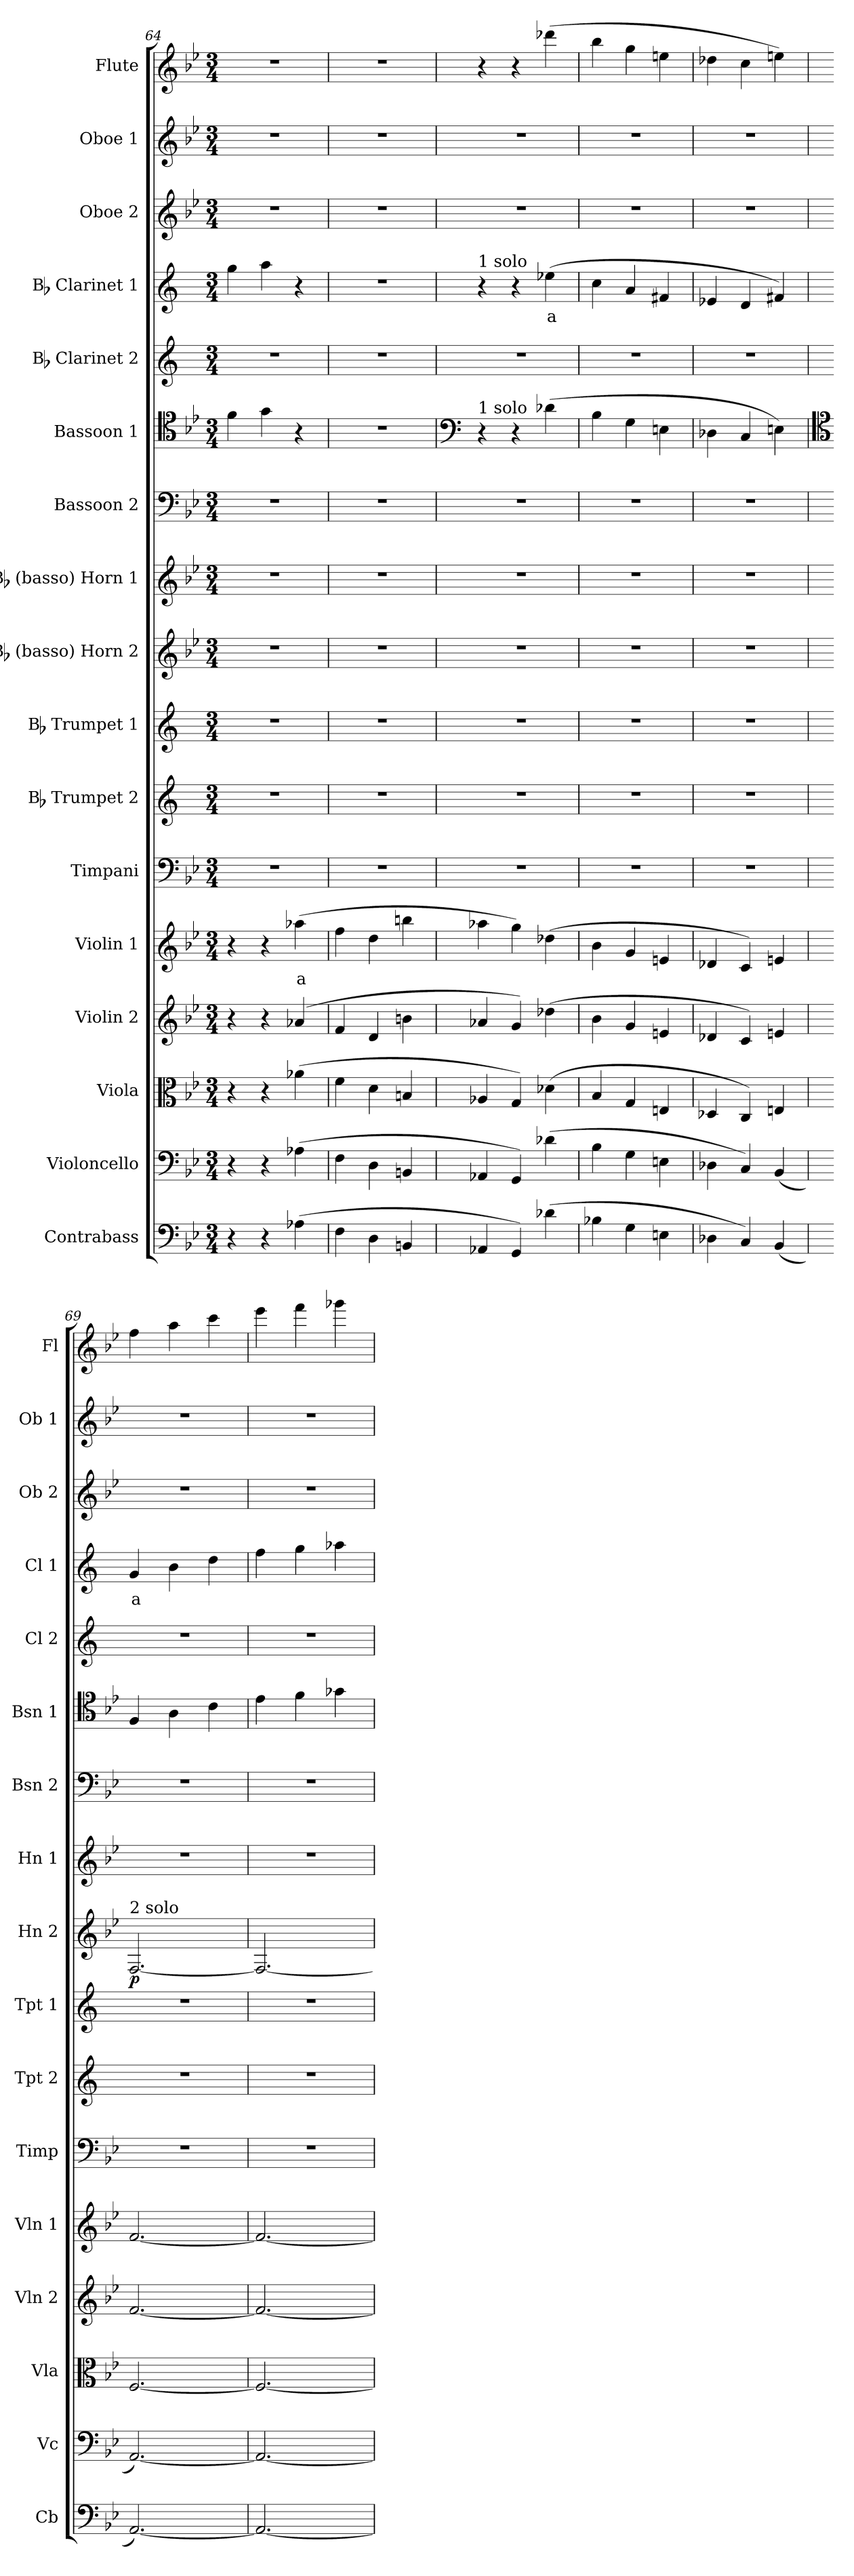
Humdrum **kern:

**kern	**kern	**kern	**kern	**kern	**text	**kern	**kern	**kern	**kern	**dynam	**kern	**kern	**kern	**kern	**kern	**text	**kern	**kern	**kern
*part17	*part16	*part15	*part14	*part13	*part13	*part12	*part11	*part10	*part9	*part9	*part8	*part7	*part6	*part5	*part4	*part4	*part3	*part2	*part1
*staff17	*staff16	*staff15	*staff14	*staff13	*staff13	*staff12	*staff11	*staff10	*staff9	*staff9	*staff8	*staff7	*staff6	*staff5	*staff4	*staff4	*staff3	*staff2	*staff1
*I"Contrabass	*I"Violoncello	*I"Viola	*I"Violin 2	*I"Violin 1	*	*I"Timpani	*I"Bb Trumpet 2	*I"Bb Trumpet 1	*I"Bb (basso) Horn 2	*	*I"Bb (basso) Horn 1	*I"Bassoon 2	*I"Bassoon 1	*I"Bb Clarinet 2	*I"Bb Clarinet 1	*	*I"Oboe 2	*I"Oboe 1	*I"Flute
*I'Cb	*I'Vc	*I'Vla	*I'Vln 2	*I'Vln 1	*	*I'Timp	*I'Tpt 2	*I'Tpt 1	*I'Hn 2	*	*I'Hn 1	*I'Bsn 2	*I'Bsn 1	*I'Cl 2	*I'Cl 1	*	*I'Ob 2	*I'Ob 1	*I'Fl
*clefF4	*clefF4	*clefC3	*clefG2	*clefG2	*	*clefF4	*clefG2	*clefG2	*clefG2	*	*clefG2	*clefF4	*clefC4	*clefG2	*clefG2	*	*clefG2	*clefG2	*clefG2
*ITrd7c12	*	*	*	*	*	*	*ITrd1c2	*ITrd1c2	*ITrd8c14	*	*ITrd8c14	*	*	*ITrd1c2	*ITrd1c2	*	*	*	*
*k[b-e-]	*k[b-e-]	*k[b-e-]	*k[b-e-]	*k[b-e-]	*	*k[b-e-]	*k[b-e-]	*k[b-e-]	*k[b-e-]	*	*k[b-e-]	*k[b-e-]	*k[b-e-]	*k[b-e-]	*k[b-e-]	*	*k[b-e-]	*k[b-e-]	*k[b-e-]
*M3/4	*M3/4	*M3/4	*M3/4	*M3/4	*	*M3/4	*M3/4	*M3/4	*M3/4	*	*M3/4	*M3/4	*M3/4	*M3/4	*M3/4	*	*M3/4	*M3/4	*M3/4
=64	=64	=64	=64	=64	=64	=64	=64	=64	=64	=64	=64	=64	=64	=64	=64	=64	=64	=64	=64
4r	4r	4r	4r	4r	.	2.r	2.r	2.r	2.r	.	2.r	2.r	4f\	2.r	4ff\	.	2.r	2.r	2.r
4r	4r	4r	4r	4r	.	.	.	.	.	.	.	.	4g\	.	4gg\	.	.	.	.
!	!	!	!	!	!LO:LY:b:color=#FF0000	!	!	!	!	!	!	!	!	!	!	!	!	!	!
(4AA-X\	(4A-X\	(4a-X\	(4a-X/	(4aa-X\	a	.	.	.	.	.	.	.	4r	.	4r	.	.	.	.
=65	=65	=65	=65	=65	=65	=65	=65	=65	=65	=65	=65	=65	=65	=65	=65	=65	=65	=65	=65
4FF\	4F\	4f\	4f/	4ff\	.	2.r	2.r	2.r	2.r	.	2.r	2.r	2.r	2.r	2.r	.	2.r	2.r	2.r
4DD\	4D\	4d\	4d/	4dd\	.	.	.	.	.	.	.	.	.	.	.	.	.	.	.
4BBBn/	4BBn/	4Bn/	4bn\	4bbn\	.	.	.	.	.	.	.	.	.	.	.	.	.	.	.
=66	=66	=66	=66	=66	=66	=66	=66	=66	=66	=66	=66	=66	=66	=66	=66	=66	=66	=66	=66
*	*	*	*	*	*	*	*	*	*	*	*	*	*clefF4	*	*	*	*	*	*
!	!	!	!	!	!	!	!	!	!	!	!	!	!	!	!LO:TX:a:t=1 solo	!	!	!	!
!	!	!	!	!	!	!	!	!	!	!	!	!	!LO:TX:a:t=1 solo	!	!	!	!	!	!
4AAA-X/	4AA-X/	4A-X/	4a-X/	4aa-X\	.	2.r	2.r	2.r	2.r	.	2.r	2.r	4r	2.r	4r	.	2.r	2.r	4r
4GGG/)	4GG/)	4G/)	4g/)	4gg\)	.	.	.	.	.	.	.	.	4r	.	4r	.	.	.	4r
!	!	!	!	!	!	!	!	!	!	!	!	!	!	!	!	!LO:LY:b:color=#FF0000	!	!	!
(4D-X\	(4d-X\	(4d-X\	(4dd-X\	(4dd-X\	.	.	.	.	.	.	.	.	(4d-X\	.	(4dd-X\	a	.	.	(4ddd-X\
=67	=67	=67	=67	=67	=67	=67	=67	=67	=67	=67	=67	=67	=67	=67	=67	=67	=67	=67	=67
4BB-X\	4B-\	4B-/	4b-\	4b-\	.	2.r	2.r	2.r	2.r	.	2.r	2.r	4B-\	2.r	4b-\	.	2.r	2.r	4bb-\
4GG\	4G\	4G/	4g/	4g/	.	.	.	.	.	.	.	.	4G\	.	4g/	.	.	.	4gg\
4EEn\	4En\	4En/	4en/	4en/	.	.	.	.	.	.	.	.	4En\	.	4en/	.	.	.	4een\
=68	=68	=68	=68	=68	=68	=68	=68	=68	=68	=68	=68	=68	=68	=68	=68	=68	=68	=68	=68
4DD-X\	4D-X\	4D-X/	4d-X/	4d-X/	.	2.r	2.r	2.r	2.r	.	2.r	2.r	4D-X\	2.r	4d-X/	.	2.r	2.r	4dd-X\
4CC/)	4C/)	4C/)	4c/)	4c/)	.	.	.	.	.	.	.	.	4C/	.	4c/	.	.	.	4cc\
(4BBB-/	(4BB-/	4En/	4en/	4en/	.	.	.	.	.	.	.	.	4En\)	.	4en/)	.	.	.	4een\)
=69	=69	=69	=69	=69	=69	=69	=69	=69	=69	=69	=69	=69	=69	=69	=69	=69	=69	=69	=69
*	*	*	*	*	*	*	*	*	*	*	*	*	*clefC4	*	*	*	*	*	*
!	!	!	!	!	!	!	!	!	!LO:TX:a:t=2 solo	!	!	!	!	!	!	!	!	!	!
!	!	!	!	!	!	!	!	!	!	!LO:DY:b	!	!	!	!	!	!LO:LY:b:color=#FF0000	!	!	!
[2.AAA/)	[2.AA/)	[2.F/	[2.f/	[2.f/	.	2.r	2.r	2.r	[2.FF/	p	2.r	2.r	4F/	2.r	4f/	a	2.r	2.r	4ff\
.	.	.	.	.	.	.	.	.	.	.	.	.	4A\	.	4a\	.	.	.	4aa\
.	.	.	.	.	.	.	.	.	.	.	.	.	4c\	.	4cc\	.	.	.	4ccc\
=70	=70	=70	=70	=70	=70	=70	=70	=70	=70	=70	=70	=70	=70	=70	=70	=70	=70	=70	=70
2.AAA/_	2.AA/_	2.F/_	2.f/_	2.f/_	.	2.r	2.r	2.r	2.FF/_	.	2.r	2.r	4e-\	2.r	4ee-\	.	2.r	2.r	4eee-\
.	.	.	.	.	.	.	.	.	.	.	.	.	4f\	.	4ff\	.	.	.	4fff\
.	.	.	.	.	.	.	.	.	.	.	.	.	4g-X\	.	4gg-X\	.	.	.	4ggg-X\
=	=	=	=	=	=	=	=	=	=	=	=	=	=	=	=	=	=	=	=
*-	*-	*-	*-	*-	*-	*-	*-	*-	*-	*-	*-	*-	*-	*-	*-	*-	*-	*-	*-
